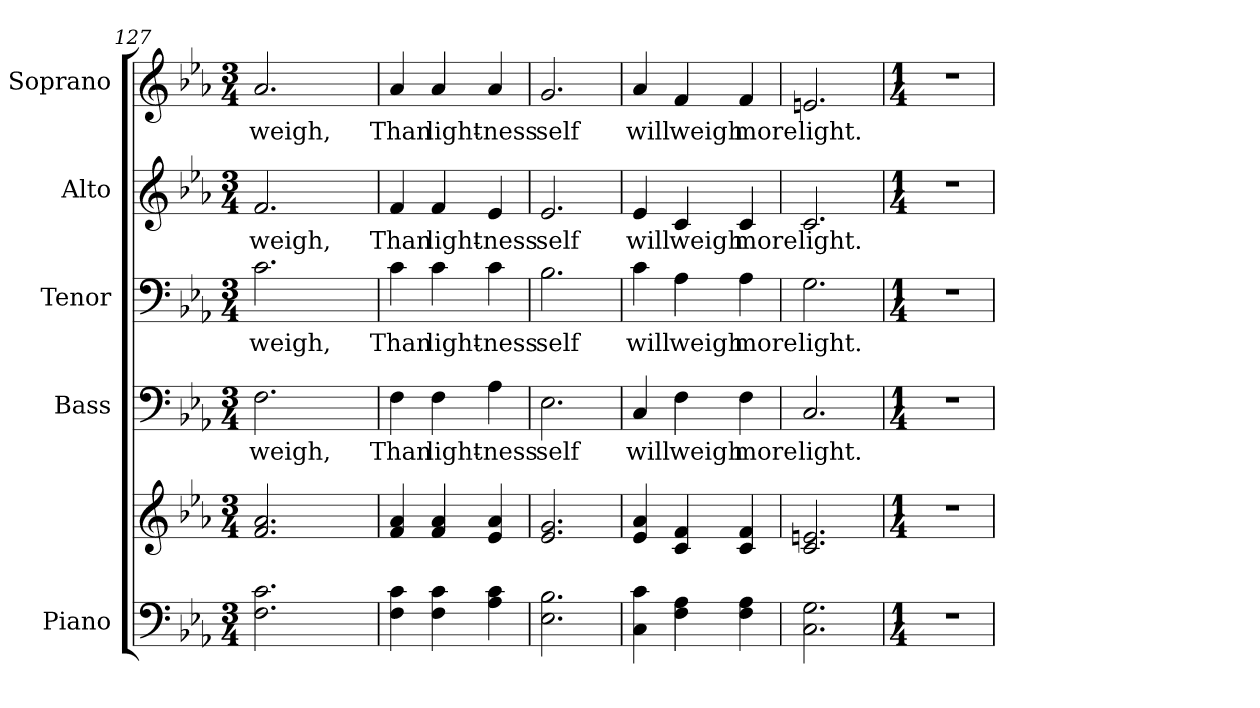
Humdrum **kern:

**kern	**kern	**kern	**text	**kern	**text	**kern	**text	**kern	**text
*part5	*part5	*part4	*part4	*part3	*part3	*part2	*part2	*part1	*part1
*staff6	*staff5	*staff4	*staff4	*staff3	*staff3	*staff2	*staff2	*staff1	*staff1
*I"Piano	*	*I"Bass	*	*I"Tenor	*	*I"Alto	*	*I"Soprano	*
*I'Pno.	*	*I'B.	*	*I'T.	*	*I'A.	*	*I'S.	*
!!LO:PB:g=z
*clefF4	*clefG2	*clefF4	*	*clefF4	*	*clefG2	*	*clefG2	*
*k[b-e-a-]	*k[b-e-a-]	*k[b-e-a-]	*	*k[b-e-a-]	*	*k[b-e-a-]	*	*k[b-e-a-]	*
*E-:	*E-:	*E-:	*	*E-:	*	*E-:	*	*E-:	*
*M3/4	*M3/4	*M3/4	*	*M3/4	*	*M3/4	*	*M3/4	*
=127	=127	=127	=127	=127	=127	=127	=127	=127	=127
*	*^	*	*	*	*	*	*	*	*
!	!	!	!	!LO:LY:b:color=#000000	!	!	!	!	!	!
!	!	!	!	!	!	!LO:LY:b:color=#000000	!	!	!	!
!	!	!	!	!	!	!	!	!LO:LY:b:color=#000000	!	!
!	!	!	!	!	!	!	!	!	!	!LO:LY:b:color=#000000
2.Fi\ 2.ci	2.fi/ 2.a-i	4ryy	2.Fi\	weigh,	2.ci\	weigh,	2.fi/	weigh,	2.a-i/	weigh,
.	.	4ryy	.	.	.	.	.	.	.	.
.	.	4ryy	.	.	.	.	.	.	.	.
=128	=128	=128	=128	=128	=128	=128	=128	=128	=128	=128
!	!	!	!	!LO:LY:b:color=#000000	!	!	!	!	!	!
!	!	!	!	!	!	!LO:LY:b:color=#000000	!	!	!	!
!	!	!	!	!	!	!	!	!LO:LY:b:color=#000000	!	!
!	!	!	!	!	!	!	!	!	!	!LO:LY:b:color=#000000
4Fi\ 4ci	4fi/ 4a-i	4ryy	4Fi\	Than	4ci\	Than	4fi/	Than	4a-i/	Than
!	!	!	!	!LO:LY:b:color=#000000	!	!	!	!	!	!
!	!	!	!	!	!	!LO:LY:b:color=#000000	!	!	!	!
!	!	!	!	!	!	!	!	!LO:LY:b:color=#000000	!	!
!	!	!	!	!	!	!	!	!	!	!LO:LY:b:color=#000000
4Fi\ 4ci	4fi/ 4a-i	4ryy	4Fi\	light-	4ci\	light-	4fi/	light-	4a-i/	light-
!	!	!	!	!LO:LY:b:color=#000000	!	!	!	!	!	!
!	!	!	!	!	!	!LO:LY:b:color=#000000	!	!	!	!
!	!	!	!	!	!	!	!	!LO:LY:b:color=#000000	!	!
!	!	!	!	!	!	!	!	!	!	!LO:LY:b:color=#000000
4A-i\ 4ci	4e-i/ 4a-i	4ryy	4A-i\	-ness	4ci\	-ness	4e-i/	-ness	4a-i/	-ness
*	*v	*v	*	*	*	*	*	*	*	*
=129	=129	=129	=129	=129	=129	=129	=129	=129	=129
*	*^	*	*	*	*	*	*	*	*
!	!	!	!	!LO:LY:b:color=#000000	!	!	!	!	!	!
*	*v	*v	*	*	*	*	*	*	*	*
*	*^	*	*	*	*	*	*	*	*
!	!	!	!	!	!	!LO:LY:b:color=#000000	!	!	!	!
*	*v	*v	*	*	*	*	*	*	*	*
*	*^	*	*	*	*	*	*	*	*
!	!	!	!	!	!	!	!	!LO:LY:b:color=#000000	!	!
*	*v	*v	*	*	*	*	*	*	*	*
*	*^	*	*	*	*	*	*	*	*
!	!	!	!	!	!	!	!	!	!	!LO:LY:b:color=#000000
*	*v	*v	*	*	*	*	*	*	*	*
2.E-i\ 2.B-i	2.e-i/ 2.gi	2.E-i\	self	2.B-i\	self	2.e-i/	self	2.gi/	self
=130	=130	=130	=130	=130	=130	=130	=130	=130	=130
!	!	!	!LO:LY:b:color=#000000	!	!	!	!	!	!
!	!	!	!	!	!LO:LY:b:color=#000000	!	!	!	!
!	!	!	!	!	!	!	!LO:LY:b:color=#000000	!	!
!	!	!	!	!	!	!	!	!	!LO:LY:b:color=#000000
4Ci\ 4ci	4e-i/ 4a-i	4Ci/	will	4ci\	will	4e-i/	will	4a-i/	will
!	!	!	!LO:LY:b:color=#000000	!	!	!	!	!	!
!	!	!	!	!	!LO:LY:b:color=#000000	!	!	!	!
!	!	!	!	!	!	!	!LO:LY:b:color=#000000	!	!
!	!	!	!	!	!	!	!	!	!LO:LY:b:color=#000000
4Fi\ 4A-i	4ci/ 4fi	4Fi\	weigh	4A-i\	weigh	4ci/	weigh	4fi/	weigh
!	!	!	!LO:LY:b:color=#000000	!	!	!	!	!	!
!	!	!	!	!	!LO:LY:b:color=#000000	!	!	!	!
!	!	!	!	!	!	!	!LO:LY:b:color=#000000	!	!
!	!	!	!	!	!	!	!	!	!LO:LY:b:color=#000000
4Fi\ 4A-i	4ci/ 4fi	4Fi\	more	4A-i\	more	4ci/	more	4fi/	more
=131	=131	=131	=131	=131	=131	=131	=131	=131	=131
!	!	!	!LO:LY:b:color=#000000	!	!	!	!	!	!
!	!	!	!	!	!LO:LY:b:color=#000000	!	!	!	!
!	!	!	!	!	!	!	!LO:LY:b:color=#000000	!	!
!	!	!	!	!	!	!	!	!	!LO:LY:b:color=#000000
2.Ci\ 2.Gi	2.ci/ 2.eni	2.Ci/	light.	2.Gi\	light.	2.ci/	light.	2.eni/	light.
=132	=132	=132	=132	=132	=132	=132	=132	=132	=132
*M1/4	*M1/4	*M1/4	*	*M1/4	*	*M1/4	*	*M1/4	*
!LO:N:vis=1	!LO:N:vis=1	!LO:N:vis=1	!	!LO:N:vis=1	!	!LO:N:vis=1	!	!LO:N:vis=1	!
4r	4r	4r	.	4r	.	4r	.	4r	.
=	=	=	=	=	=	=	=	=	=
*-	*-	*-	*-	*-	*-	*-	*-	*-	*-
